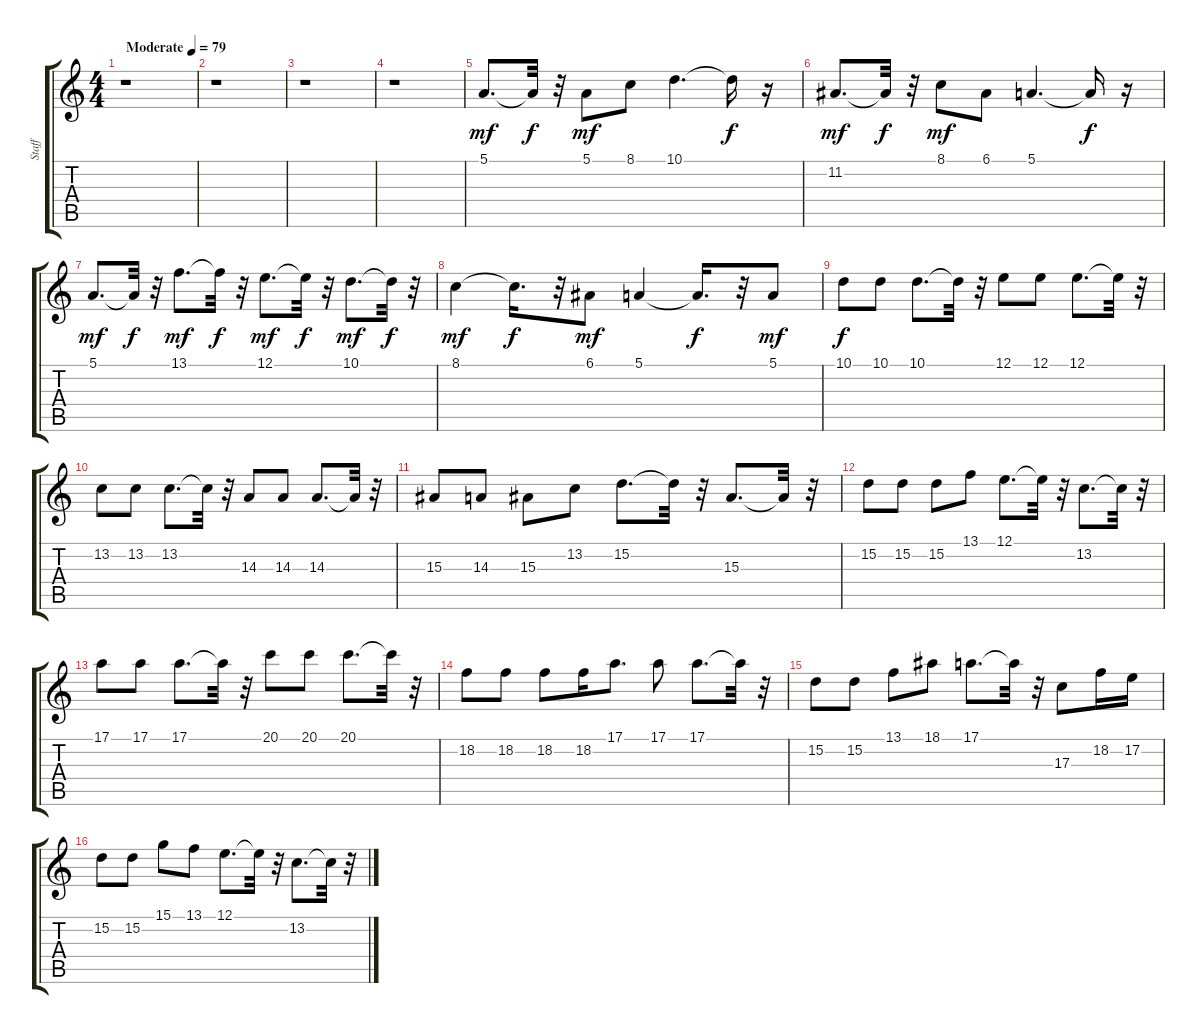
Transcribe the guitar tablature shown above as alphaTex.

\track ("Staff" "Staff") {instrument piccolo}
\staff {score tabs}
\tuning (E4 B3 G3 D3 A2 E2) {hide}
\ts (4 4)
\tempo (79 "Moderate")
\clef g2
\ks c
r.1{dy mf instrument piccolo} |
r.1 |
r.1 |
r.1 |
5.1.8{d} 5.1{t}.32{dy f} r.32 5.1.8{dy mf} 8.1.8 10.1.4{d} 10.1{t}.16{dy f} r.16 |
11.2.8{d dy mf} 11.2{t}.32{dy f} r.32 8.1.8{dy mf} 6.1.8 5.1.4{d} 5.1{t}.16{dy f} r.16 |
5.1.8{d dy mf} 5.1{t}.32{dy f} r.32 13.1.8{d dy mf} 13.1{t}.32{dy f} r.32 12.1.8{d dy mf} 12.1{t}.32{dy f} r.32 10.1.8{d dy mf} 10.1{t}.32{dy f} r.32 |
8.1.4{dy mf} 8.1{t}.16{d dy f} r.32 6.1.8{dy mf} 5.1.4 5.1{t}.16{d dy f} r.32 5.1.8{dy mf} |
10.1.8{dy f} 10.1.8 10.1.8{d} 10.1{t}.32 r.32 12.1.8 12.1.8 12.1.8{d} 12.1{t}.32 r.32 |
13.2.8 13.2.8 13.2.8{d} 13.2{t}.32 r.32 14.3.8 14.3.8 14.3.8{d} 14.3{t}.32 r.32 |
15.3.8 14.3.8 15.3.8 13.2.8 15.2.8{d} 15.2{t}.32 r.32 15.3.8{d} 15.3{t}.32 r.32 |
15.2.8 15.2.8 15.2.8 13.1.8 12.1.8{d} 12.1{t}.32 r.32 13.2.8{d} 13.2{t}.32 r.32 |
17.1.8 17.1.8 17.1.8{d} 17.1{t}.32 r.32 20.1.8 20.1.8 20.1.8{d} 20.1{t}.32 r.32 |
18.2.8 18.2.8 18.2.8 18.2.16 17.1.8{d} 17.1.8 17.1.8{d} 17.1{t}.32 r.32 |
15.2.8 15.2.8 13.1.8 18.1.8 17.1.8{d} 17.1{t}.32 r.32 17.3.8 18.2.16 17.2.16 |
15.2.8 15.2.8 15.1.8 13.1.8 12.1.8{d} 12.1{t}.32 r.32 13.2.8{d} 13.2{t}.32 r.32
